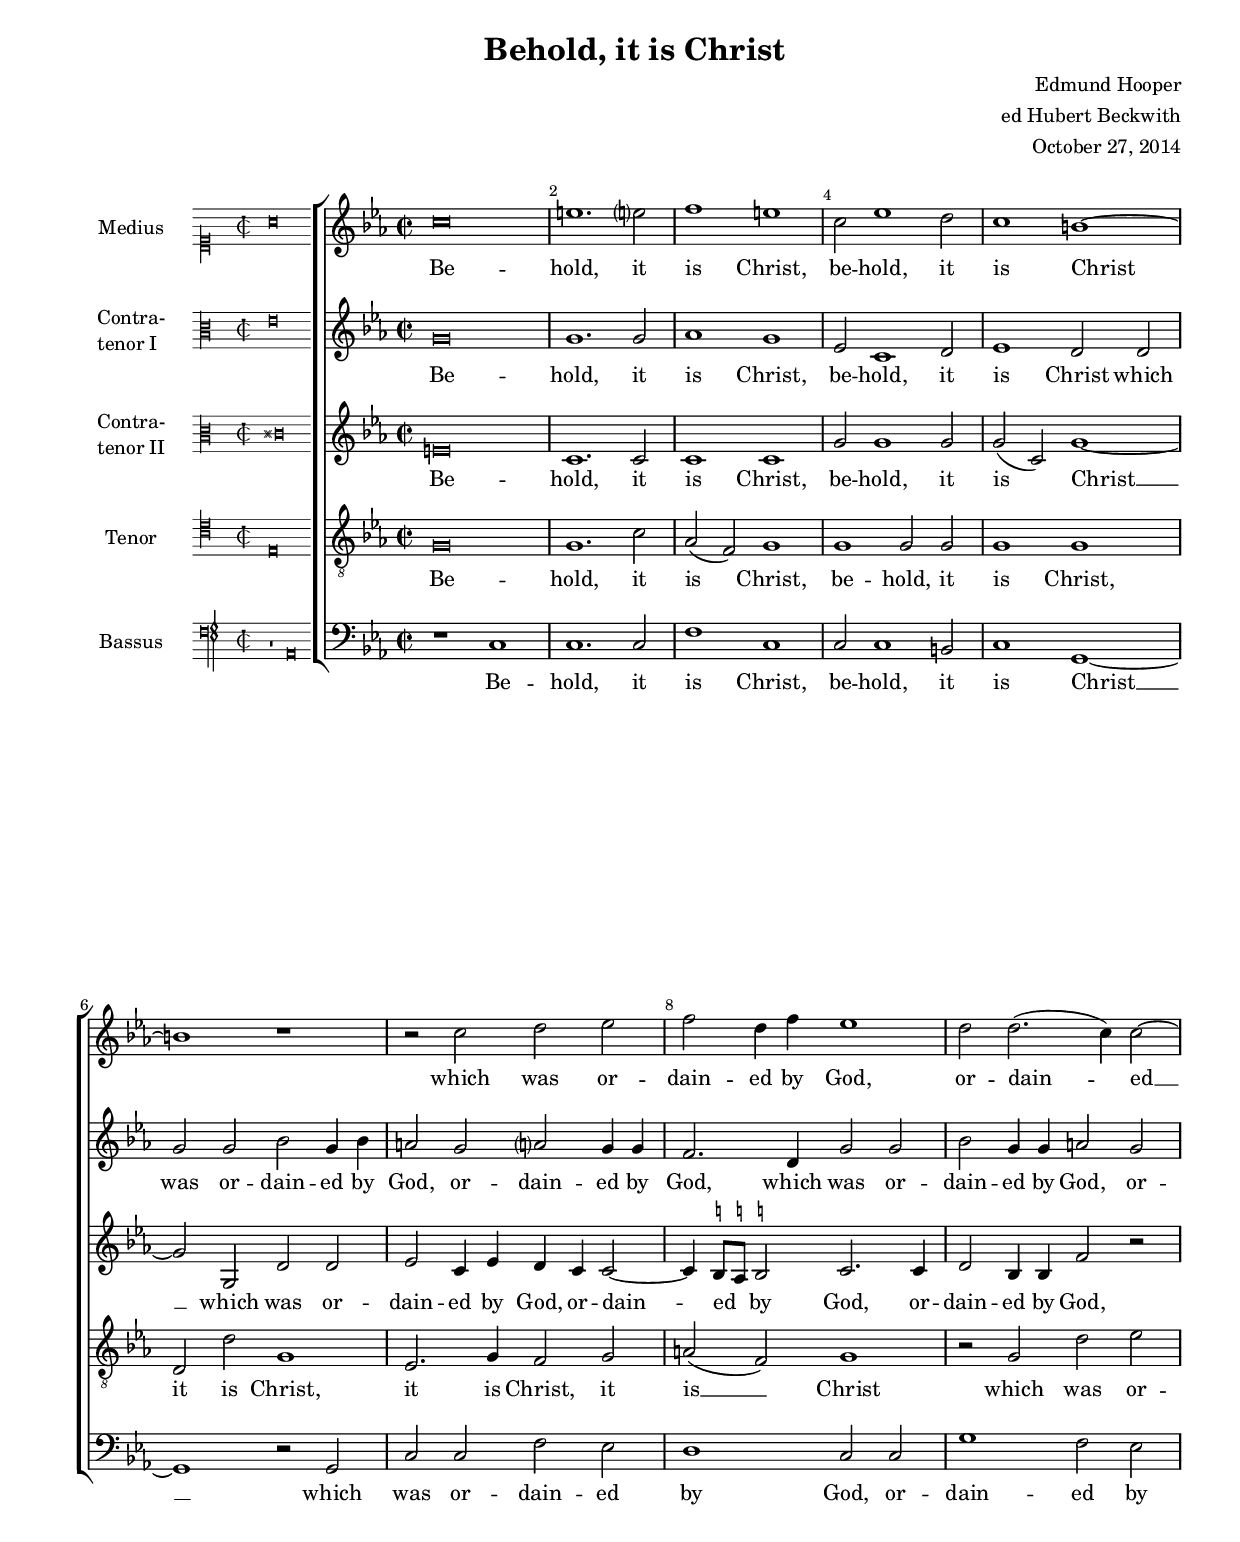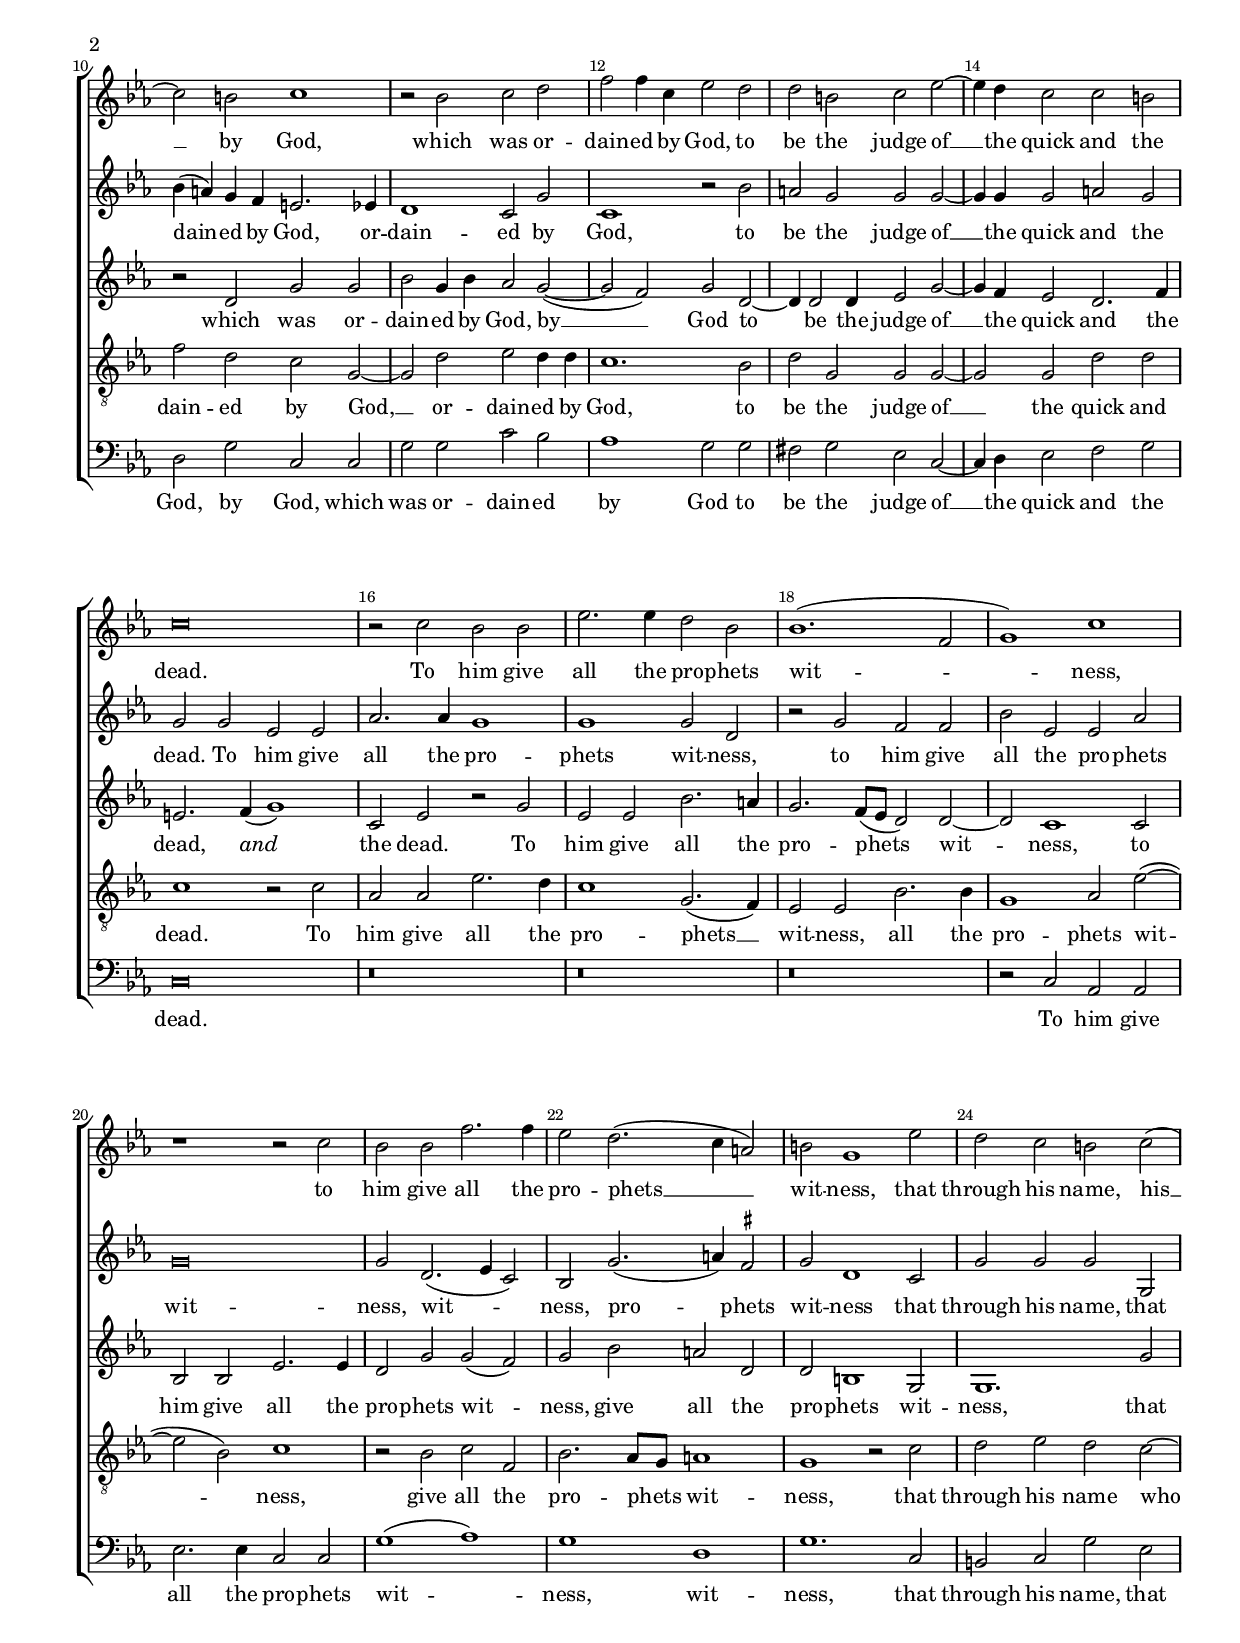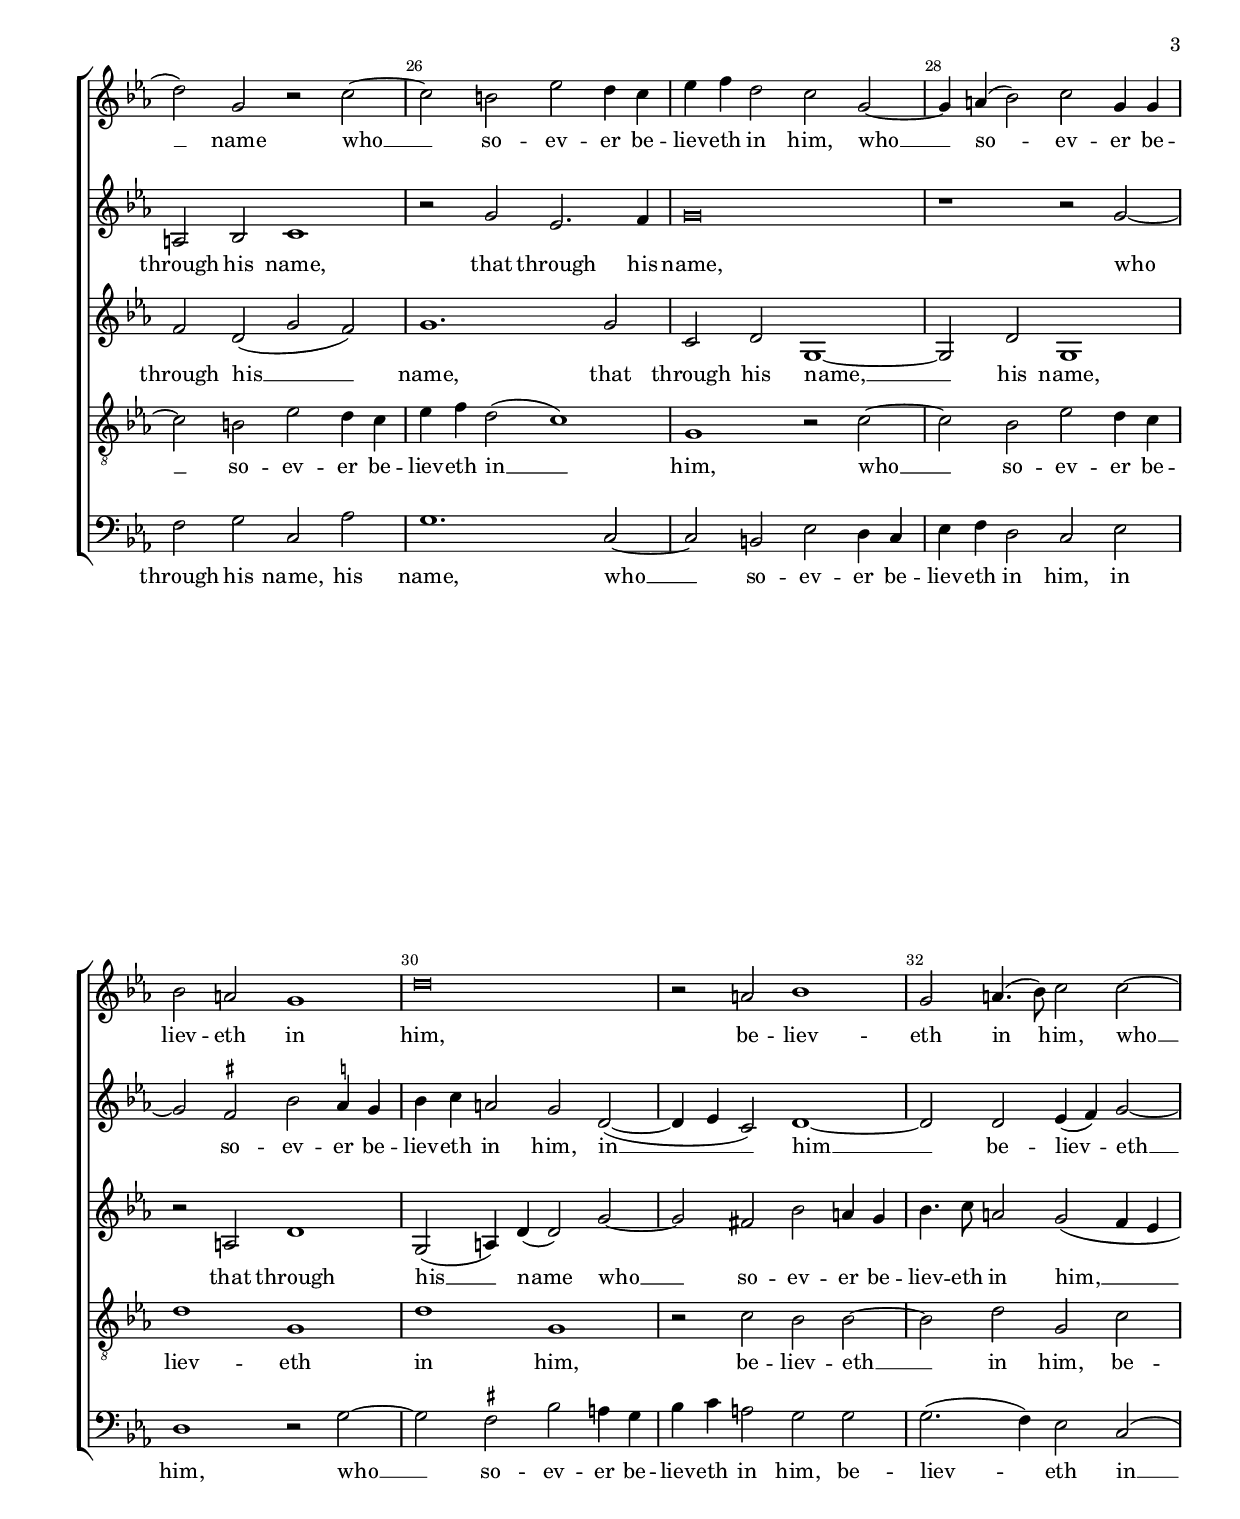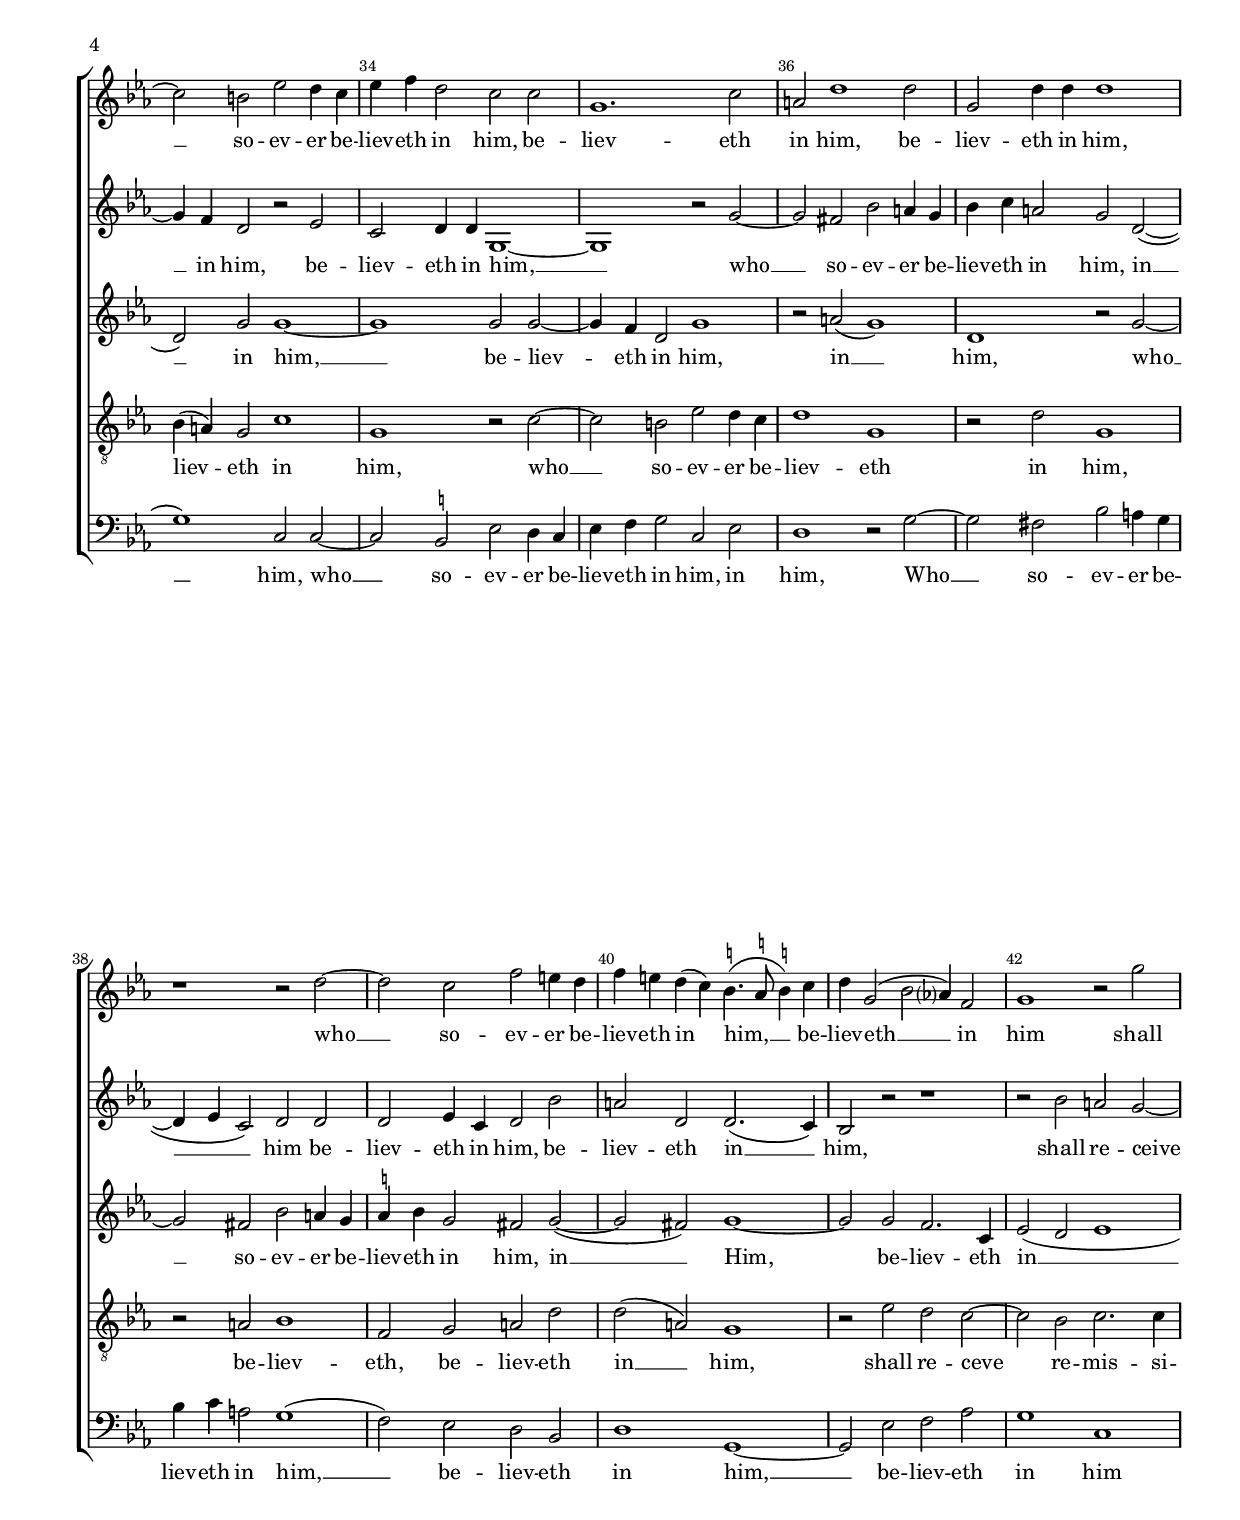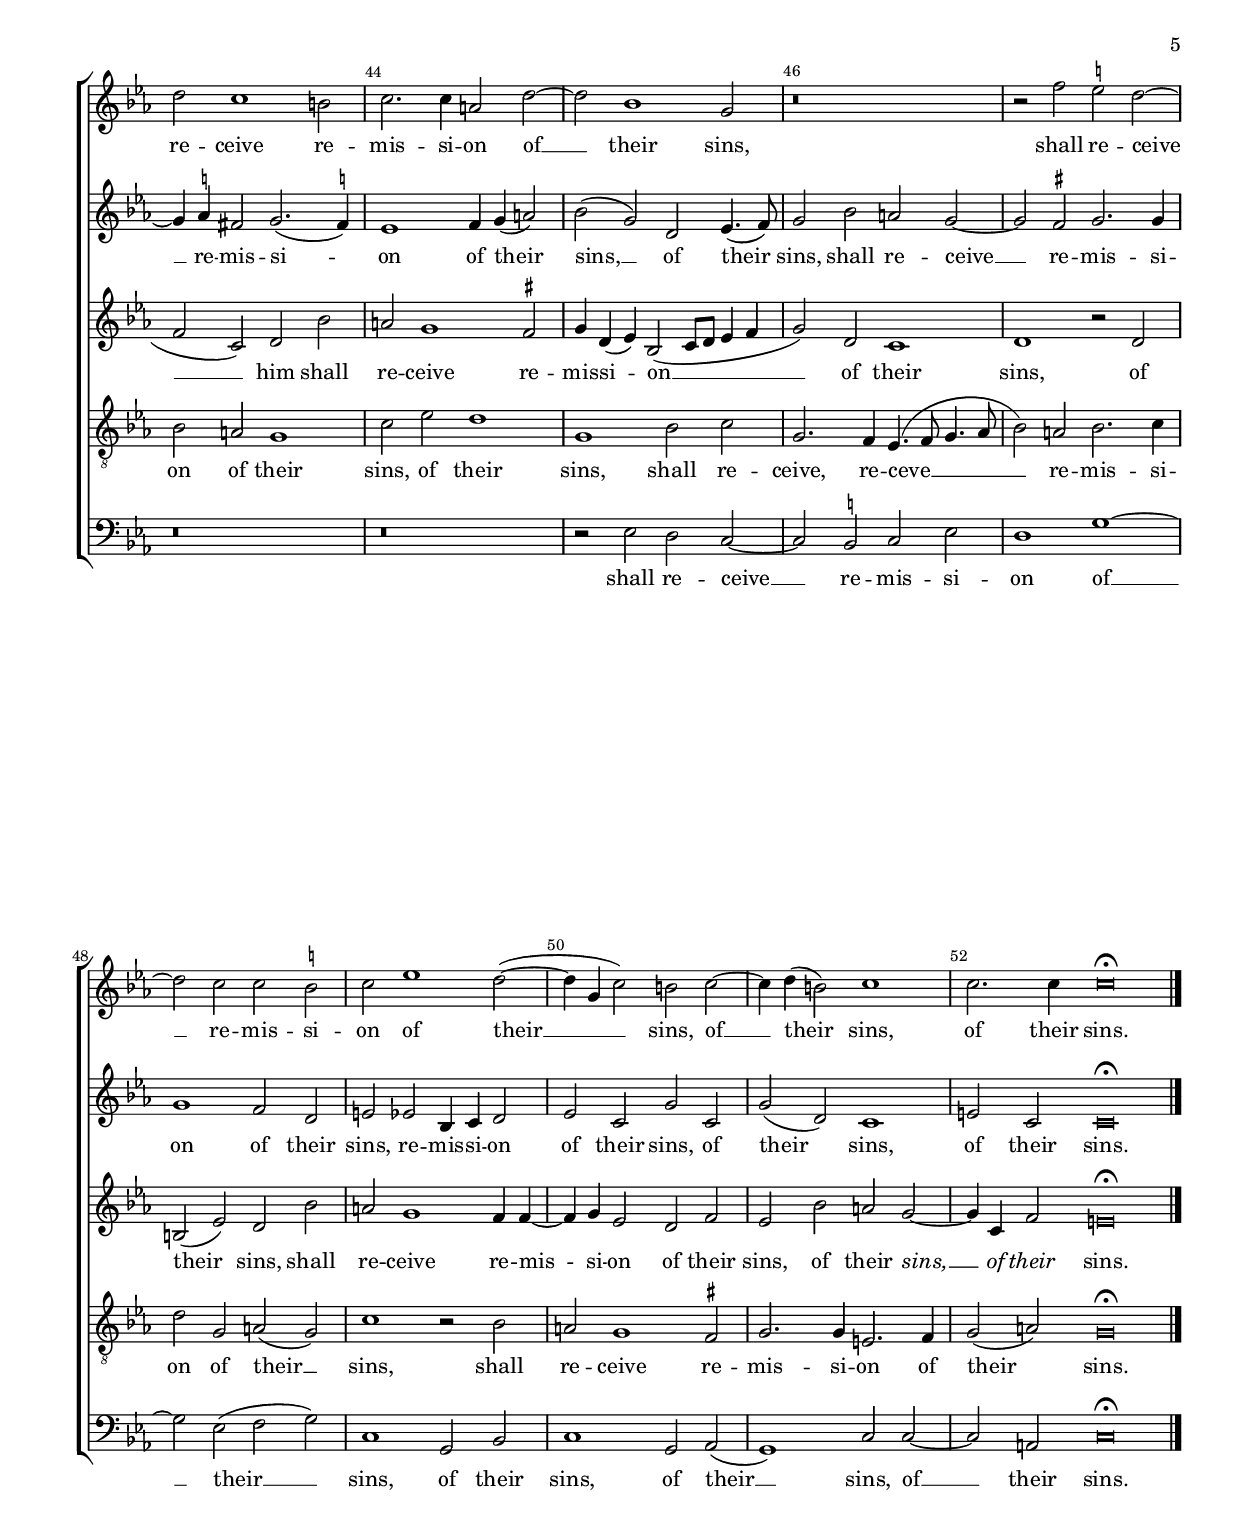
\version "2.18.2"

#(set-global-staff-size 17)

\header {
  title = "Behold, it is Christ"
  composer = \markup { \right-column { "Edmund Hooper" "ed Hubert Beckwith" "October 27, 2014" } }
  % Удалить строку версии LilyPond 
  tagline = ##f
}

incipit =
#(define-music-function (parser location incipit-music) (ly:music?)
  #{
    \once \override Staff.InstrumentName.self-alignment-X = #RIGHT
    \once \override Staff.InstrumentName.self-alignment-Y = ##f
    \once \override Staff.InstrumentName.padding = #0.3
    \once \override Staff.InstrumentName.stencil =
      #(lambda (grob)
	 (let* ((instrument-name (ly:grob-property grob 'long-text)))
	   (set! (ly:grob-property grob 'long-text)
		 #{ \markup
		      \score
		         {
			   { \context MensuralStaff \with {
	                        instrumentName = #instrument-name
	                     } $incipit-music
			   }
	                   \layout { $(ly:grob-layout grob)
			             line-width = \indent
		                     indent =
				% primitive-eval is probably easiest for
				% escaping lexical closure and evaluating
				% everything respective to (current-module).
	                             #(primitive-eval
                                       '(or (false-if-exception (- indent incipit-width))
					    (* 0.5 indent)))
			             ragged-right = ##f
			             ragged-last = ##f
			             system-count = #1 }
			 }
		  #})
           (system-start-text::print grob)))
  #})

ficta = { \once \set suggestAccidentals = ##t }

global = {
  \key c \minor \time 2/2 
  \override AccidentalSuggestion.avoid-slur = #'inside
}

incipitMedius = \new MensuralVoice {
  \clef "mensural-c1"
  \key c \major
  \time 2/2
  a'\breve  s\breve % two bars
}

scoreMedius = \relative c' {
   \incipit \incipitMedius
   \global
   \scaleDurations 1/2  {
    \override NoteHead.style = #'baroque
    % main
    \clef "treble"
    \key c\minor
    c'\breve | e1. e?2 | f1 e | c2 ees1 d2 | c1 b~ |
    b r | r2 c2 d ees | f d4 f ees1 |
    
    %page 2
    d2 d2.( c4) c2~ | c b c1 | r2 bes2 c d | f f4 c ees2 d |
    d2 b c ees~ | ees4 d c2 c b | c\breve |
    r2 c bes bes | ees2. ees4 d2 bes | bes1.( f2 | g1) c |
    
    %page 3
    r1 r2 c | bes bes f'2. f4 | ees2 d2.( c4 a2) | b g1 ees'2 |
    d c b c( | d) g, r c~ | c b ees d4 c | ees f d2 c g~ |
    g4 a( bes2) c g4 g | bes2 a g1 | d'\breve | r2 a bes1 |
    
    %page 4
    g2 a4.( bes8) c2 c~ | c b ees d4 c | ees f d2 c c | g1. c2 |
    a2 d1 d2 | g, d'4 d d1 | r r2 d2~ |
    d c f e4 d | f e d( c) \ficta b4.( \ficta a8 \ficta b!4) c | d g,2( bes aes?4) f2 | g1 r2 g' |
    
    %page 5
    d c1 b2 | c2. c4 a2 d~ | d bes1 g2 |
    r\breve | r2 f' \ficta e d~ | d c c \ficta b | c ees1 d2~( |
    d4 g, c2) b2 c~ | c4 d( b2) c1 | c2. c4 \cadenzaOn c\breve\fermata \cadenzaOff \bar "|."
    
   }
}

incipitCtI = \new MensuralVoice {
  \clef "mensural-c3"
  \key c \major
  \time 2/2 
  e'\breve s\breve
}

scoreCtI = \relative c' { 
  \incipit \incipitCtI
  \global
  \scaleDurations 1/2  {
  \override NoteHead.style = #'baroque
  \dynamicUp
  \autoBeamOff
   g'\breve | g1. g2 | aes1 g | ees2 c1 d2 | ees1 d2 d |
   g g bes g4 bes | a2 g a? g4 g | f2. d4 g2 g |
  
    %page 2
    bes2 g4 g a2 g | bes4( a) g f e2. ees4 | d1 c2 g' | c,1 r2 bes'2 |
    a g g g~ | g4 g g2 a g | g g ees ees |
    aes2. aes4 g1 | g g2 d | r g f f | bes ees, ees aes |
    
    %page 3
    g\breve | g2 d2.( ees4 c2) | bes g'2.( a4) \ficta fis2 | g d1 c2 |
    g' g g g, | a bes c1 | r2 g' ees2. f4 | g\breve |
    r1 r2 g~ | g \ficta fis bes \ficta a4 g | bes c a2 g d(~ | d4 ees c2) d1~ |
    
    %page 4
    d2 d ees4( f) g2~ | g4 f d2 r ees | c d4 d g,1~ | g r2 g'2~ |
    g fis bes a4 g | bes c a2 g d~( | d4 ees c2) d d |
    d ees4 c d2 bes' | a d, d2.( c4) | bes2 r r1 | r2 bes'2 a g~ |
    
    %page 5
    g4 \ficta a fis2 g2.( \ficta f4) | ees1 f4 g( a2) | bes( g) d ees4.( f8) |
    g2 bes a g~ | g \ficta fis g2. g4 | g1 f2 d | e ees bes4 c d2 |
    ees c g' c, | g'( d) c1 | e2 c c\breve\fermata
  
  }
}


incipitCtII = \new MensuralVoice {
  \clef "mensural-c3"
  \key c \major
  \time 2/2
  \once \override Staff.Accidental.glyph-name-alist = #alteration-mensural-glyph-name-alist
  cis'\breve s\breve
}

scoreCtII = \relative c' {
  \incipit \incipitCtII
  \global
  \scaleDurations 1/2 {
  \override NoteHead.style = #'baroque
  \dynamicUp
  \autoBeamOff
  e\breve | c1. c2 | c1 c | g'2 g1 g2 | g( c,) g'1~ |
  g2 g, d' d | ees c4 ees d c c2~ | c4 \ficta b8[ \ficta a] \ficta b!2 c2. c4 |
  
  %page 2
  d2 bes4 bes f'2 r | r d g g | bes g4 bes aes2 g~( | g f) g d~ |
  d4 d2 d4 ees2 g~ | g4 f ees2 d2. f4 | e2. f4( g1) |
  c,2 ees r g | ees ees bes'2. a4 | g2. f8[( ees] d2) d~ | d c1 c2 |
  
  %page 3
  bes bes ees2. ees4 | d2 g g( f) | g bes a d, | d b1 g2 |
  g1. g'2 | f d( g f) g1. g2 | c, d g,1~ |
  g2 d' g,1 | r2 a d1 | g,2( a4) d( d2) g~ | g fis bes a4 g |
  
  %page 4
  bes4. c8 a2 g( f4 ees | d2) g g1~ | g g2 g~ | g4 f d2 g1 |
  r2 a( g1) | d1 r2 g~ | g fis bes a4 g |
  \ficta a bes g2 fis g~( | g fis) g1~ | g2 g f2. c4 | ees2( d ees1 |
  
  %page 5
  f2 c) d bes' | a g1 \ficta fis2 | g4 d( ees) bes2( c8[ d] ees4 f |
  g2) d c1 | d r2 d | b( ees) d bes' | a g1 f4 f~ |
  f g ees2 d f | ees bes' a g~ | g4 c, f2 e\breve\fermata
  
}
}

incipitTenor = \new MensuralVoice {
  \clef "mensural-c4"
  \key c \major
  \time 2/2
  e\breve s\breve
}

scoretenor = \relative c' {
  
  \incipit \incipitTenor
  \global
  \scaleDurations 1/2 {
  \override NoteHead.style = #'baroque
  \dynamicUp
  \autoBeamOff
  
  g\breve | g1. c2 | aes( f) g1 | g g2 g | g1 g |
  d2 d' g,1 | ees2. g4 f2 g | a( f) g1 |
  
  %page 2
  r2 g d' ees | f d c g~ | g d' ees d4 d | c1. bes2 |
  d g, g g~ | g g d' d c1 r2 c |
  aes aes ees'2. d4 | c1 g2.( f4) | ees2 ees bes'2. bes4 | g1 aes2 ees'~( |
  
  %page 3
  ees bes) c1 | r2 bes c f, | bes2. aes8[ g] a1 | g r2 c |
  d ees d c~ | c b ees d4 c | ees f d2( c1) | g r2 c~ |
  c bes ees d4 c | d1 g, | d' g, | r2 c bes bes~ |
  
  %page 4
  bes d g, c | bes4( a) g2 c1 | g r2 c~ | c b ees d4 c |
  d1 g, | r2 d' g,1 | r2 a bes 1 |
  f2 g a d | d( a) g1 | r2 ees' d c~ | c bes c2. c4 |
  
  %page 5
  bes2 a g1 | c2 ees d1 | g, bes2 c |
  g2. f4 ees4.( f8 g4. aes8 | bes2) a bes2. c4 | d2 g, a( g) | c1 r2 bes |
  a g1 \ficta fis2 | g2. g4 e2. f4 | g2( a) g\breve\fermata
  
}  
}

incipitBass = \new MensuralVoice {
  \clef "petrucci-f4"
  \key c \major
  \time 2/2
  b,1\rest a,\breve
}

scorebass = \relative c {
  \incipit \incipitBass
  \global
  \scaleDurations 1/2 {
  \override NoteHead.style = #'baroque
  \dynamicUp
  \autoBeamOff
  r1 c | c1. c2 | f1 c | c2 c1 b2 | c1 g1~ |
  g r2 g | c c f ees | d1 c2 c |
  
  %page 2
  g'1 f2 ees | d g c, c | g' g c bes |aes1 g2 g | 
  fis g ees c~ | c4 d ees2 f g | c,\breve |
  r\breve | r\breve | r\breve | r2 c aes aes |
  
  %page 3
  ees'2. ees4 c2 c | g'1( aes) | g d | g1. c,2 |
  b c g' ees | f g c, aes' | g1. c,2~ | c b ees d4 c |
  ees f d2 c ees | d1 r2 g2~ | g \ficta fis bes a4 g | bes c a2 g g |
  
  %page 4
  g2.( f4) ees2 c( g'1) c,2 c~ | c \ficta b ees d4 c | ees f g2 c, ees |
  d1 r2 g2~ | g fis bes a4 g | bes c a2 g1( |
  f2) ees d bes | d1 g,~ | g2 ees' f aes | g1 c, |
  
  %page 5
  r\breve | r\breve | r2 ees2 d c~ |
  c \ficta b c ees | d1 g~ | g2 ees( f g) | c,1 g2 bes |
  c1 g2 aes( | g1) c2 c~ | c a c\breve\fermata 
 
  }
}
lyricMedius = \lyricmode {
Be -- hold, it is Christ, be -- hold, it is Christ
  which was or -- dain -- ed by God, or -- dain -- ed __ by God,
  which was or -- dain -- ed by God, to be the judge of __ the quick and the dead.
  To him give all the pro -- phets wit -- ness,
  to him give all the pro -- phets __ wit -- ness,
  that through his name, his __ name
  who __ so -- ev -- er be -- liev -- eth in him,
  who __ so -- ev -- er be -- liev -- eth in him,
  be -- liev -- eth in him, who __ so -- ev -- er be -- liev -- eth in him,
  be -- liev -- eth in him, be -- liev -- eth in him,
  who __ so -- ev -- er be -- liev -- eth in him, __  be -- liev -- eth __ in him
  shall re -- ceive re -- mis -- si -- on of __ their sins,
  shall re -- ceive __ re -- mis -- si -- on of their __ sins,
  of __ their sins, of their sins.
}

lyricCtI = \lyricmode {
Be -- hold, it is Christ, be -- hold, it is Christ
  which was or -- dain -- ed by God, or -- dain -- ed by God,
  which was or -- dain -- ed by God, or -- dain -- ed by God, or -- dain -- ed by God,
  to be the judge of __ the quick and the dead.
  To him give all the pro -- phets wit -- ness,
  to him give all the pro -- phets wit -- ness, wit -- ness, pro -- phets wit -- ness 
  that through his name, that through his name, that through his name,
  who so -- ev -- er be -- liev -- eth in him, in __ him  __
   be -- liev -- eth __ in him,  be -- liev -- eth in him, __ 
  who __ so -- ev -- er be -- liev -- eth in him, in __ him
  be -- liev -- eth in him, be -- liev -- eth in __ him, 
  
  shall re -- ceive __ re -- mis -- si -- on of their sins, __
  of their sins, shall re -- ceive __ re -- mis -- si -- on of their sins,
  re -- mis -- si -- on of their sins, of their sins, of their sins.
}

lyricCtII = \lyricmode {
   Be -- hold, it is Christ, be -- hold, it is Christ __
  which was or -- dain -- ed by God, or -- dain -- ed by God, or --
  dain -- ed by God, which was or -- dain -- ed by God, by __  God to
  be the judge of __ the quick and the dead, \markup { \italic and }
  the dead. To him give all the pro -- phets wit -- ness, to
  him give all the pro -- phets wit -- ness, give all the pro -- phets wit --
  ness, that through his __ name, that through his name, __
 his name, that through his __ name who __ so -- ev -- er be --
 liev -- eth in him, __  in him, __ be -- liev -- eth in him,
 in __ him, who __ so -- ev -- er be --
 liev -- eth in him, in __ Him, be -- liev -- eth in __
 him shall re -- ceive re -- mis -- si -- on __
 of their sins, of their sins, shall re -- ceive re -- mis --
 si -- on of their sins, of their \markup \italic "sins," __ \markup \italic of \markup \italic their sins.
}

lyrictenor = \lyricmode {
  Be -- hold, it is Christ, be -- hold, it is Christ,
  it is Christ, it is Christ, it is __ Christ
  which was or -- dain -- ed by God, __ or -- dain -- ed by God, to
  be the judge of __ the quick and dead. To
  him give all the pro -- phets __ wit -- ness, all the pro -- phets wit --
  ness, give all the pro -- phets wit -- ness, that 
  through his name who __ so -- ev -- er  be -- liev -- eth in __ him, who __
  so -- ev -- er be -- liev -- eth in him, be -- liev -- eth __
  in him, be -- liev -- eth in him, who __ so -- ev -- er be -- 
  liev -- eth in him, be -- liev --
  eth, be -- liev -- eth in __ him, shall re -- ceve re -- mis -- si --
  on of their sins, of their sins, shall re --
  ceive, re -- ceve __ re -- mis -- si -- on of their __ sins, shall
  re -- ceive re -- mis -- si -- on of their sins.
}

lyricbass = \lyricmode {
  Be -- hold, it is Christ, be -- hold, it is Christ __
  which was or -- dain -- ed by God, or -- 
  dain -- ed by God, by God, which was or -- dain -- ed by God to
  be the judge of __ the quick and the dead.
  To him give
  all the pro -- phets wit -- ness, wit -- ness, that
  through his name, that through his name, his name, who __ so -- ev -- er be --
  liev -- eth in him, in him, who __ so -- ev -- er be -- liev -- eth in him, be --
  liev -- eth in __ him, who __ so -- ev -- er be -- liev -- eth in him, in
  him, Who __ so -- ev -- er be -- liev -- eth in him, __
  be -- liev -- eth in him, __ be -- liev -- eth in him
  shall re -- ceive __
  re -- mis -- si -- on of __ their __ sins, of their
  sins, of their __ sins, of __ their sins.
  
}

scoreMediusPart = \new Staff \with {
  instrumentName = "Medius"
  midiInstrument = "voice oohs"
} { \global \override Score.BarNumber.break-visibility = #end-of-line-invisible
  \set Score.barNumberVisibility = #(every-nth-bar-number-visible 2) \scoreMedius }
\addlyrics { \lyricMedius }

scoreCTIPart = \new Staff \with {
  instrumentName = \markup { \column { "Contra-" "tenor I" } }
  midiInstrument = "voice oohs"
} { \scoreCtI }
\addlyrics { \lyricCtI }


scoreCTIIPart = \new Staff \with {
  instrumentName = \markup { \column { "Contra-" "tenor II" } }
  midiInstrument = "voice oohs"
} { \clef "treble" \scoreCtII }
\addlyrics { \lyricCtII }

scoreTenorPart = \new Staff \with {
  instrumentName = "Tenor"
  midiInstrument = "voice oohs"
} { \clef "treble_8" \scoretenor }
\addlyrics { \lyrictenor }

scoreBassusPart = \new Staff \with {
  instrumentName = "Bassus"
  midiInstrument = "voice oohs"
} { \clef bass \scorebass }
\addlyrics { \lyricbass }


\bookpart {
  \paper {
  top-margin = 15
  left-margin = 15
  right-margin = 10
  bottom-margin = 15
  ragged-bottom = ##f
  ragged-last-bottom = ##f
  indent = 0
}
\score {
    \new ChoirStaff <<
    \scoreMediusPart
    \scoreCTIPart
    \scoreCTIIPart
    \scoreTenorPart
    \scoreBassusPart
    >>
  \layout { 
  %Metronome_mark_engraver
  indent = 4\cm
  }
  \midi {
    \tempo 2=60
  }
}
}
